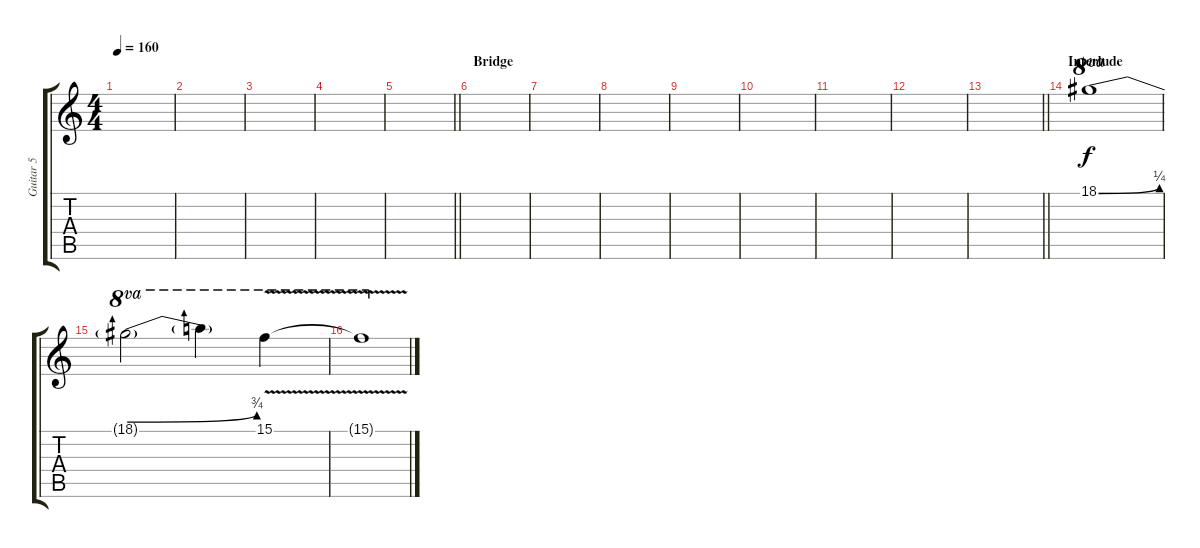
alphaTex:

\track ("Guitar 5" "Guitar 5") {instrument distortionguitar}
\staff {score tabs}
\tuning (D4 A3 F3 C3 G2 C2) {hide}
\ts (4 4)
\tempo 160
\clef g2
\ks c
|
|
|
|
\barLineRight lightlight
|
\section ("" "Bridge")
|
|
|
|
|
|
|
\barLineRight lightlight
|
\section ("" "Interlude")
18.1{be (bend 0 0 60 1)}.1{ot 8va} |
18.1{be (bend 0 1 60 3) t}.2{ot 8va} 18.1{t}.4{ot 8va} 15.1{v}.4{ot 8va} |
15.1{t}.1{ot 8va}
